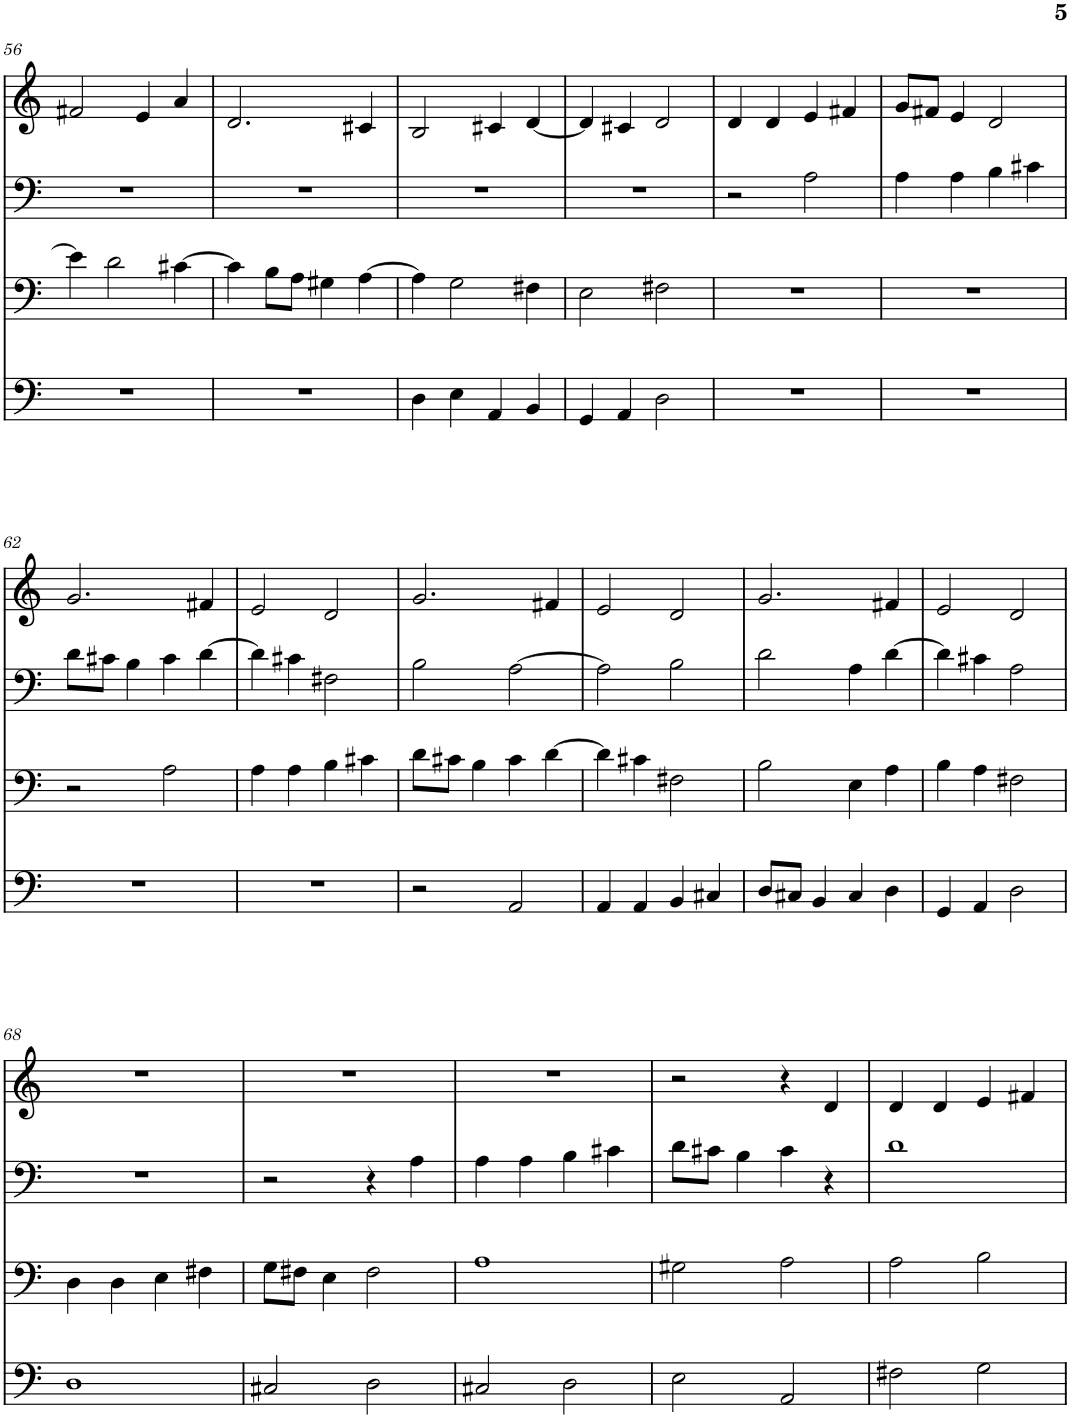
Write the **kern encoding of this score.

**kern	**kern	**kern	**kern
*part1	*part1	*part1	*part1
*staff4	*staff3	*staff2	*staff1
*I"Piano	*	*	*
*I'Pno.	*	*	*
!!LO:PB:g=z
*clefF4	*clefF4	*clefF4	*clefG2
*k[]	*k[]	*k[]	*k[]
*M4/4	*M4/4	*M4/4	*M4/4
=56	=56	=56	=56
1r	4e\]	1r	2f#X/
.	2d\	.	.
.	.	.	4e/
.	[4c#X\	.	4a/
=57	=57	=57	=57
1r	4c#\]	1r	2.d/
.	8B\L	.	.
.	8A\J	.	.
.	4G#X\	.	.
.	[4A\	.	4c#X/
=58	=58	=58	=58
4D\	4A\]	1r	2B/
4E\	2G\	.	.
4AA/	.	.	4c#X/
4BB/	4F#X\	.	[4d/
=59	=59	=59	=59
4GG/	2E\	1r	4d/]
4AA/	.	.	4c#X/
2D\	2F#X\	.	2d/
=60	=60	=60	=60
1r	1r	2r	4d/
.	.	.	4d/
.	.	2A\	4e/
.	.	.	4f#X/
=61	=61	=61	=61
1r	1r	4A\	8g/L
.	.	.	8f#X/J
.	.	4A\	4e/
.	.	4B\	2d/
.	.	4c#X\	.
!!LO:LB:g=z
=62	=62	=62	=62
1r	2r	8d\L	2.g/
.	.	8c#X\J	.
.	.	4B\	.
.	2A\	4c#\	.
.	.	[4d\	4f#X/
=63	=63	=63	=63
1r	4A\	4d\]	2e/
.	4A\	4c#X\	.
.	4B\	2F#X\	2d/
.	4c#X\	.	.
=64	=64	=64	=64
2r	8d\L	2B\	2.g/
.	8c#X\J	.	.
.	4B\	.	.
2AA/	4c#\	[2A\	.
.	[4d\	.	4f#X/
=65	=65	=65	=65
4AA/	4d\]	2A\]	2e/
4AA/	4c#X\	.	.
4BB/	2F#X\	2B\	2d/
4C#X/	.	.	.
=66	=66	=66	=66
8D/L	2B\	2d\	2.g/
8C#X/J	.	.	.
4BB/	.	.	.
4C#/	4E\	4A\	.
4D\	4A\	[4d\	4f#X/
=67	=67	=67	=67
4GG/	4B\	4d\]	2e/
4AA/	4A\	4c#X\	.
2D\	2F#X\	2A\	2d/
!!LO:LB:g=z
=68	=68	=68	=68
1D	4D\	1r	1r
.	4D\	.	.
.	4E\	.	.
.	4F#X\	.	.
=69	=69	=69	=69
2C#X/	8G\L	2r	1r
.	8F#X\J	.	.
.	4E\	.	.
2D\	2F#\	4r	.
.	.	4A\	.
=70	=70	=70	=70
2C#X/	1A	4A\	1r
.	.	4A\	.
2D\	.	4B\	.
.	.	4c#X\	.
=71	=71	=71	=71
2E\	2G#X\	8d\L	2r
.	.	8c#X\J	.
.	.	4B\	.
2AA/	2A\	4c#\	4r
.	.	4r	4d/
=72	=72	=72	=72
2F#X\	2A\	1d	4d/
.	.	.	4d/
2G\	2B\	.	4e/
.	.	.	4f#X/
=	=	=	=
*-	*-	*-	*-
